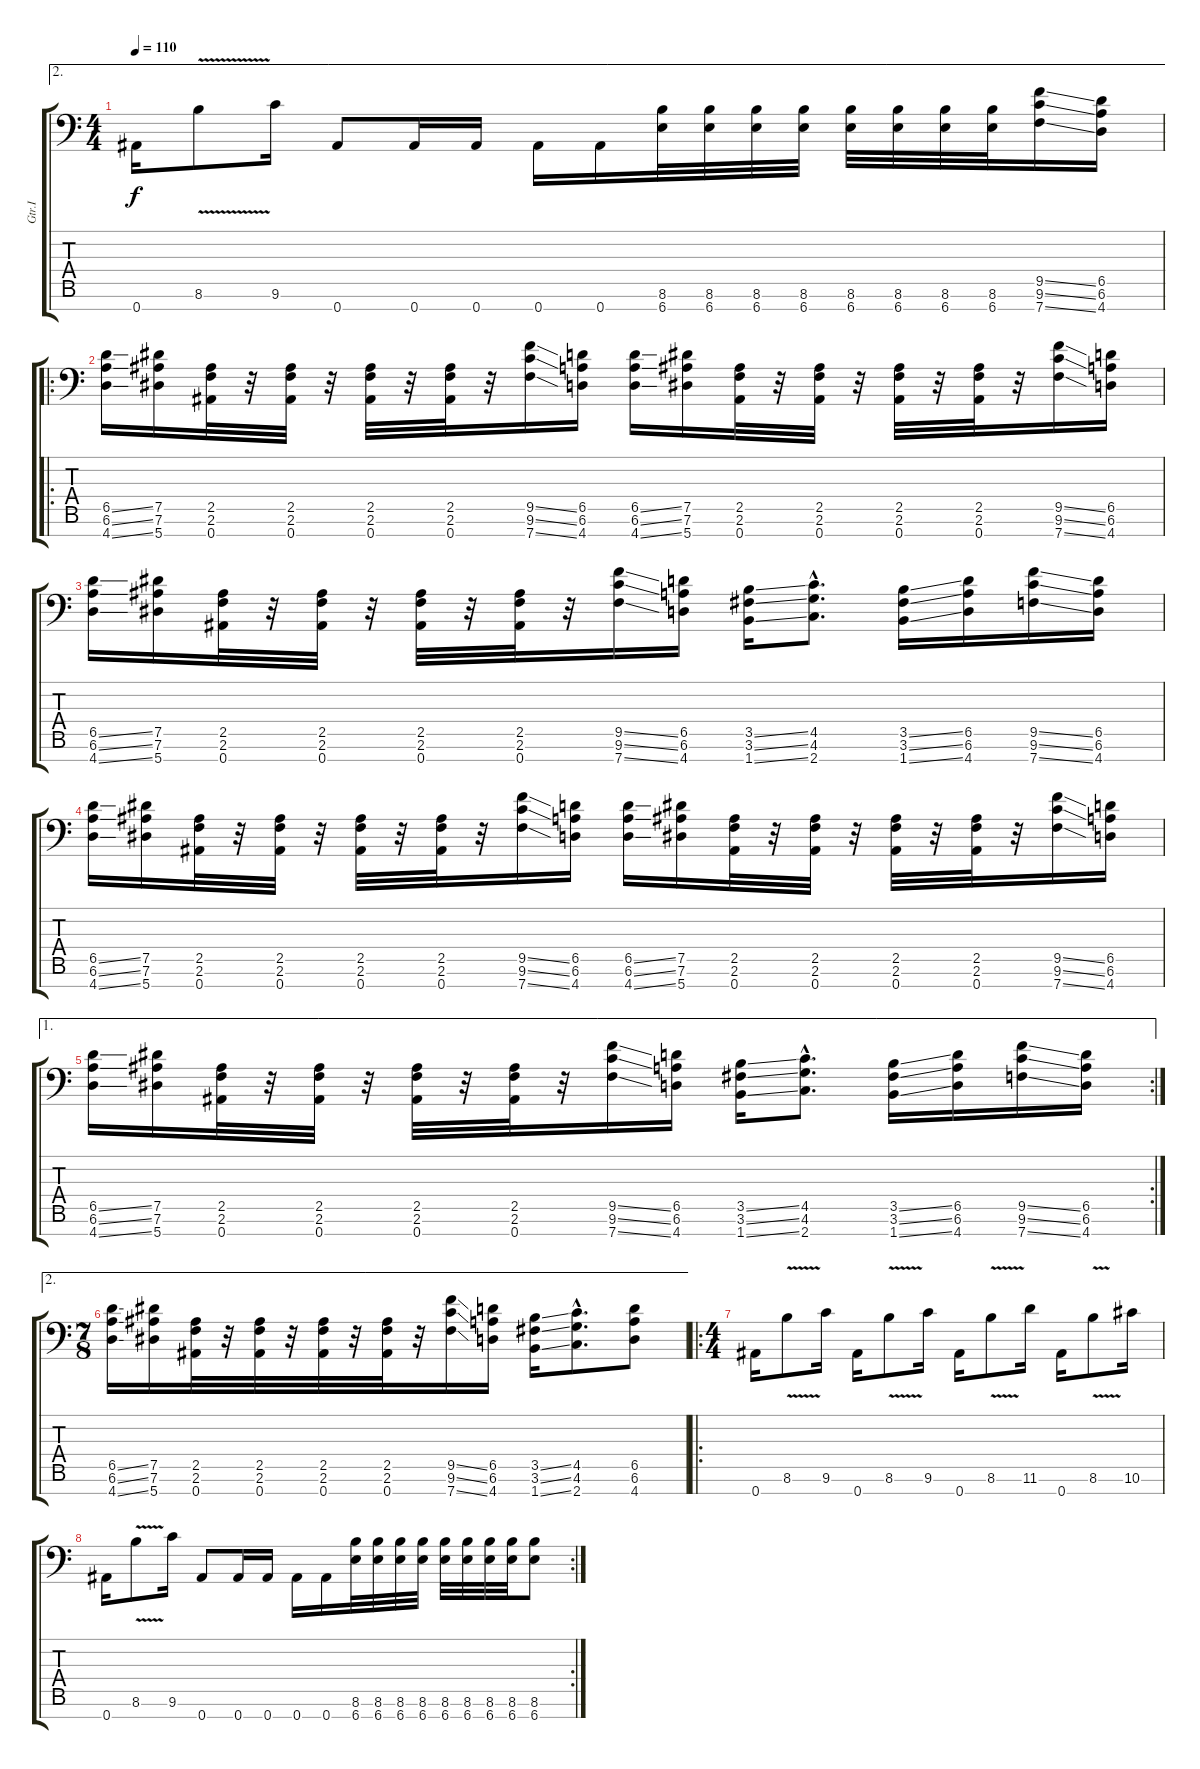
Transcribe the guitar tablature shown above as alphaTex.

\track ("Gtr.I" "Gtr.I") {instrument distortionguitar}
\staff {score tabs}
\tuning (Eb4 Bb3 Gb3 Db3 Ab2 Eb2 Bb1) {hide}
\ae 2
\ts (4 4)
\tempo 110
\clef f4
\ks c
0.7.16{dy f} 8.6{v}.8 9.6.16 0.7.8 0.7.16 0.7.16 0.7.16 0.7.16 (8.6 6.7).32 (8.6 6.7).32 (8.6 6.7).32 (8.6 6.7).32 (8.6 6.7).32 (8.6 6.7).32 (8.6 6.7).32 (8.6 6.7).32 (9.5{ss} 9.6{ss} 7.7{ss}).16 (6.5 6.6 4.7).16 |
\ro
(6.5{ss} 6.6{ss} 4.7{ss}).16 (7.5 7.6 5.7).16 (2.5 2.6 0.7).32 r.32 (2.5 2.6 0.7).32 r.32 (2.5 2.6 0.7).32 r.32 (2.5 2.6 0.7).32 r.32 (9.5{ss} 9.6{ss} 7.7{ss}).16 (6.5 6.6 4.7).16 (6.5{ss} 6.6{ss} 4.7{ss}).16 (7.5 7.6 5.7).16 (2.5 2.6 0.7).32 r.32 (2.5 2.6 0.7).32 r.32 (2.5 2.6 0.7).32 r.32 (2.5 2.6 0.7).32 r.32 (9.5{ss} 9.6{ss} 7.7{ss}).16 (6.5 6.6 4.7).16 |
(6.5{ss} 6.6{ss} 4.7{ss}).16 (7.5 7.6 5.7).16 (2.5 2.6 0.7).32 r.32 (2.5 2.6 0.7).32 r.32 (2.5 2.6 0.7).32 r.32 (2.5 2.6 0.7).32 r.32 (9.5{ss} 9.6{ss} 7.7{ss}).16 (6.5 6.6 4.7).16 (3.5{ss} 3.6{ss} 1.7{ss}).16 (4.5{hac} 4.6{hac} 2.7{hac}).8{d} (3.5{ss} 3.6{ss} 1.7{ss}).16 (6.5 6.6 4.7).16 (9.5{ss} 9.6{ss} 7.7{ss}).16 (6.5 6.6 4.7).16 |
(6.5{ss} 6.6{ss} 4.7{ss}).16 (7.5 7.6 5.7).16 (2.5 2.6 0.7).32 r.32 (2.5 2.6 0.7).32 r.32 (2.5 2.6 0.7).32 r.32 (2.5 2.6 0.7).32 r.32 (9.5{ss} 9.6{ss} 7.7{ss}).16 (6.5 6.6 4.7).16 (6.5{ss} 6.6{ss} 4.7{ss}).16 (7.5 7.6 5.7).16 (2.5 2.6 0.7).32 r.32 (2.5 2.6 0.7).32 r.32 (2.5 2.6 0.7).32 r.32 (2.5 2.6 0.7).32 r.32 (9.5{ss} 9.6{ss} 7.7{ss}).16 (6.5 6.6 4.7).16 |
\ae 1
\rc 2
(6.5{ss} 6.6{ss} 4.7{ss}).16 (7.5 7.6 5.7).16 (2.5 2.6 0.7).32 r.32 (2.5 2.6 0.7).32 r.32 (2.5 2.6 0.7).32 r.32 (2.5 2.6 0.7).32 r.32 (9.5{ss} 9.6{ss} 7.7{ss}).16 (6.5 6.6 4.7).16 (3.5{ss} 3.6{ss} 1.7{ss}).16 (4.5{hac} 4.6{hac} 2.7{hac}).8{d} (3.5{ss} 3.6{ss} 1.7{ss}).16 (6.5 6.6 4.7).16 (9.5{ss} 9.6{ss} 7.7{ss}).16 (6.5 6.6 4.7).16 |
\ae 2
\ts (7 8)
(6.5{ss} 6.6{ss} 4.7{ss}).16 (7.5 7.6 5.7).16 (2.5 2.6 0.7).32 r.32 (2.5 2.6 0.7).32 r.32 (2.5 2.6 0.7).32 r.32 (2.5 2.6 0.7).32 r.32 (9.5{ss} 9.6{ss} 7.7{ss}).16 (6.5 6.6 4.7).16 (3.5{ss} 3.6{ss} 1.7{ss}).16 (4.5{hac} 4.6{hac} 2.7{hac}).8{d} (6.5 6.6 4.7).8 |
\ro
\ts (4 4)
0.7.16 8.6{v}.8 9.6.16 0.7.16 8.6{v}.8 9.6.16 0.7.16 8.6{v}.8 11.6.16 0.7.16 8.6{v}.8 10.6.16 |
\rc 2
0.7.16 8.6{v}.8 9.6.16 0.7.8 0.7.16 0.7.16 0.7.16 0.7.16 (8.6 6.7).32 (8.6 6.7).32 (8.6 6.7).32 (8.6 6.7).32 (8.6 6.7).32 (8.6 6.7).32 (8.6 6.7).32 (8.6 6.7).32 (8.6 6.7).8
